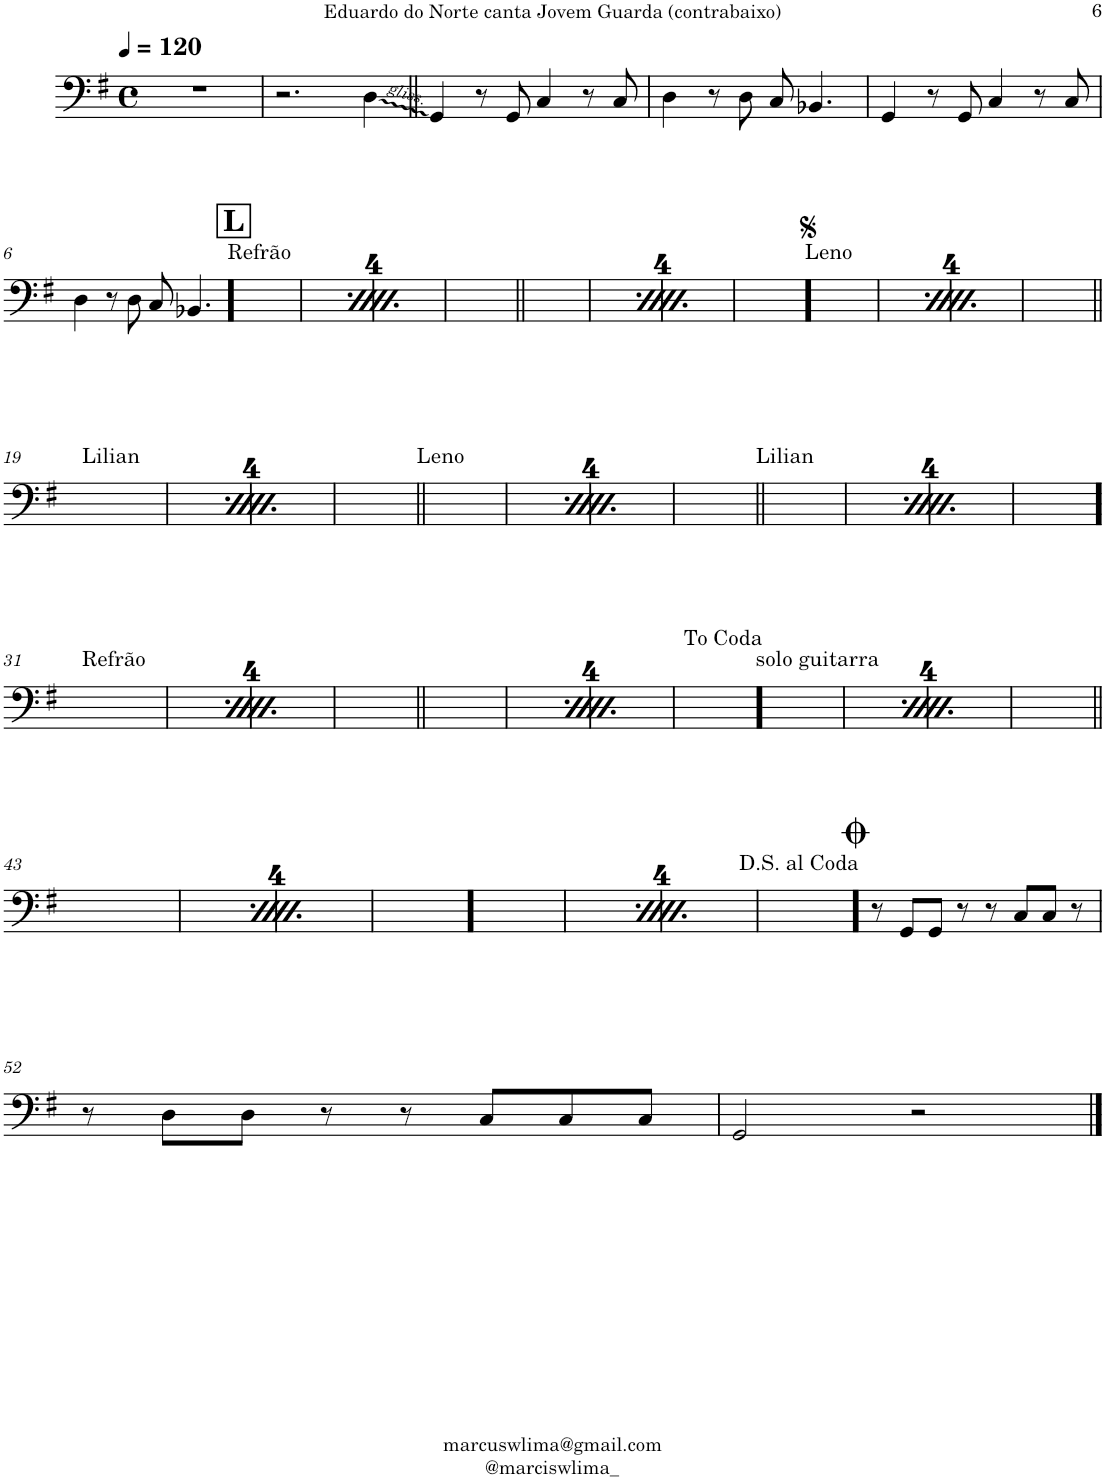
**kern
*part1
*staff1
*I"Electric Bass
*I'El. B.
!!LO:PB:g=z
*clefF4
*Trd7c12
*k[f#]
*M4/4
*met(c)
*MM120
=1
1r
=2
2.r
4D\
=3||
4GG/
8r
8GG/
4C/
8r
8C/
=4
4D\
8r
8D\
8C/
4.BB-X/
=5
4GG/
8r
8GG/
4C/
8r
8C/
!!LO:LB:g=z
=6
4D\
8r
8D\
8C/
4.BB-X/
=7!
4GG/
8r
8GG/
4C/
8r
8C/
=8
4D\
8r
8D\
8C/
4.BB-X/
=9
4GG/
8r
8GG/
4C/
8r
8C/
=10
4D\
8r
8D\
8C/
4.BB-X/
=11||
4GG/
8r
8GG/
4C/
8r
8C/
=12
4D\
8r
8D\
8C/
4.BB-X/
=13
4GG/
8r
8GG/
4C/
8r
8C/
=14
4D\
8r
8D\
8C/
4.BB-X/
=15!
4GG/
8r
8GG/
4C/
8r
8C/
=16
4D\
8r
8D\
8C/
4.BB-X/
=17
4GG/
8r
8GG/
4C/
8r
8C/
=18
4D\
8r
8D\
8C/
4.BB-X/
!!LO:LB:g=z
=19||
4GG/
8r
8GG/
4C/
8r
8C/
=20
4D\
8r
8D\
8C/
4.BB-X/
=21
4GG/
8r
8GG/
4C/
8r
8C/
=22
4D\
8r
8D\
8C/
4.BB-X/
=23||
4GG/
8r
8GG/
4C/
8r
8C/
=24
4D\
8r
8D\
8C/
4.BB-X/
=25
4GG/
8r
8GG/
4C/
8r
8C/
=26
4D\
8r
8D\
8C/
4.BB-X/
=27||
4GG/
8r
8GG/
4C/
8r
8C/
=28
4D\
8r
8D\
8C/
4.BB-X/
=29
4GG/
8r
8GG/
4C/
8r
8C/
=30
4D\
8r
8D\
8C/
4.BB-X/
!!LO:LB:g=z
=31!
4GG/
8r
8GG/
4C/
8r
8C/
=32
4D\
8r
8D\
8C/
4.BB-X/
=33
4GG/
8r
8GG/
4C/
8r
8C/
=34
4D\
8r
8D\
8C/
4.BB-X/
=35||
4GG/
8r
8GG/
4C/
8r
8C/
=36
4D\
8r
8D\
8C/
4.BB-X/
=37
4GG/
8r
8GG/
4C/
8r
8C/
=38
4D\
8r
8D\
8C/
4.BB-X/
=39!
4GG/
8r
8GG/
4C/
8r
8C/
=40
4D\
8r
8D\
8C/
4.BB-X/
=41
4GG/
8r
8GG/
4C/
8r
8C/
=42
4D\
8r
8D\
8C/
4.BB-X/
!!LO:LB:g=z
=43||
4GG/
8r
8GG/
4C/
8r
8C/
=44
4D\
8r
8D\
8C/
4.BB-X/
=45
4GG/
8r
8GG/
4C/
8r
8C/
=46
4D\
8r
8D\
8C/
4.BB-X/
=47!
4GG/
8r
8GG/
4C/
8r
8C/
=48
4D\
8r
8D\
8C/
4.BB-X/
=49
4GG/
8r
8GG/
4C/
8r
8C/
=50
4D\
8r
8D\
8C/
4.BB-X/
=51!
8r
8GG/L
8GG/J
8r
8r
8C/L
8C/J
8r
!!LO:LB:g=z
=52
8r
8D\L
8D\J
8r
8r
8C/L
8C/
8C/J
=53
2GG/
2r
==
*-
